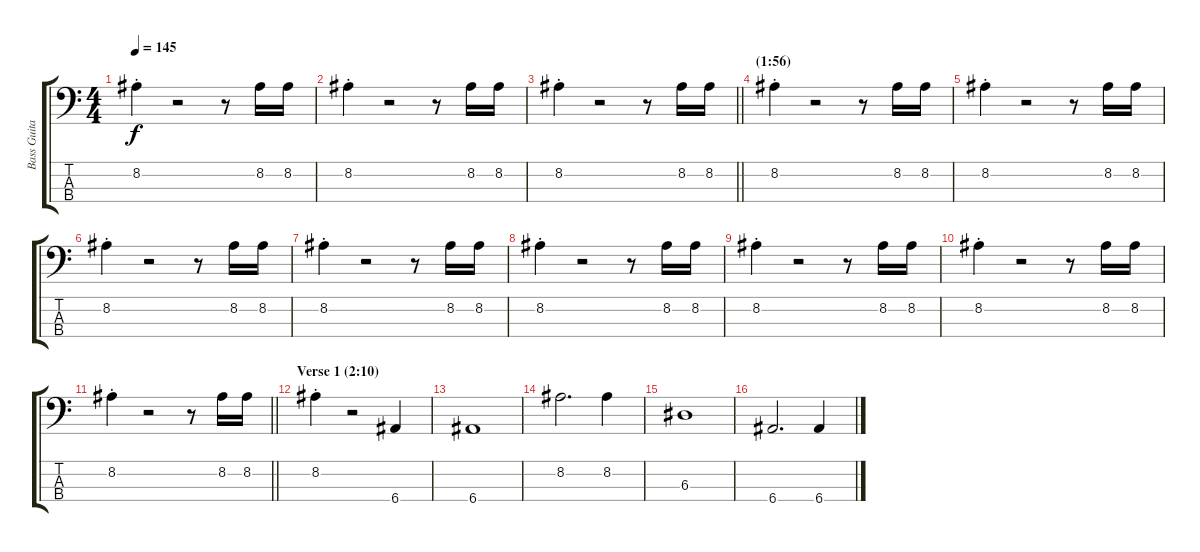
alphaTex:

\track ("Bass Guitar" "Bass Guita") {instrument electricbassfinger}
\staff {score tabs}
\tuning (G2 D2 A1 E1) {hide}
\ts (4 4)
\tempo 145
\clef f4
\ks c
8.2{st}.4{dy f} r.2 r.8 8.2.16 8.2.16 |
8.2{st}.4 r.2 r.8 8.2.16 8.2.16 |
\barLineRight lightlight
8.2{st}.4 r.2 r.8 8.2.16 8.2.16 |
\section ("" "(1:56)")
8.2{st}.4 r.2 r.8 8.2.16 8.2.16 |
8.2{st}.4 r.2 r.8 8.2.16 8.2.16 |
8.2{st}.4 r.2 r.8 8.2.16 8.2.16 |
8.2{st}.4 r.2 r.8 8.2.16 8.2.16 |
8.2{st}.4 r.2 r.8 8.2.16 8.2.16 |
8.2{st}.4 r.2 r.8 8.2.16 8.2.16 |
8.2{st}.4 r.2 r.8 8.2.16 8.2.16 |
\barLineRight lightlight
8.2{st}.4 r.2 r.8 8.2.16 8.2.16 |
\section ("" "Verse 1 (2:10)")
8.2{st}.4 r.2 6.4.4 |
6.4.1 |
8.2.2{d} 8.2.4 |
6.3.1 |
6.4.2{d} 6.4.4
